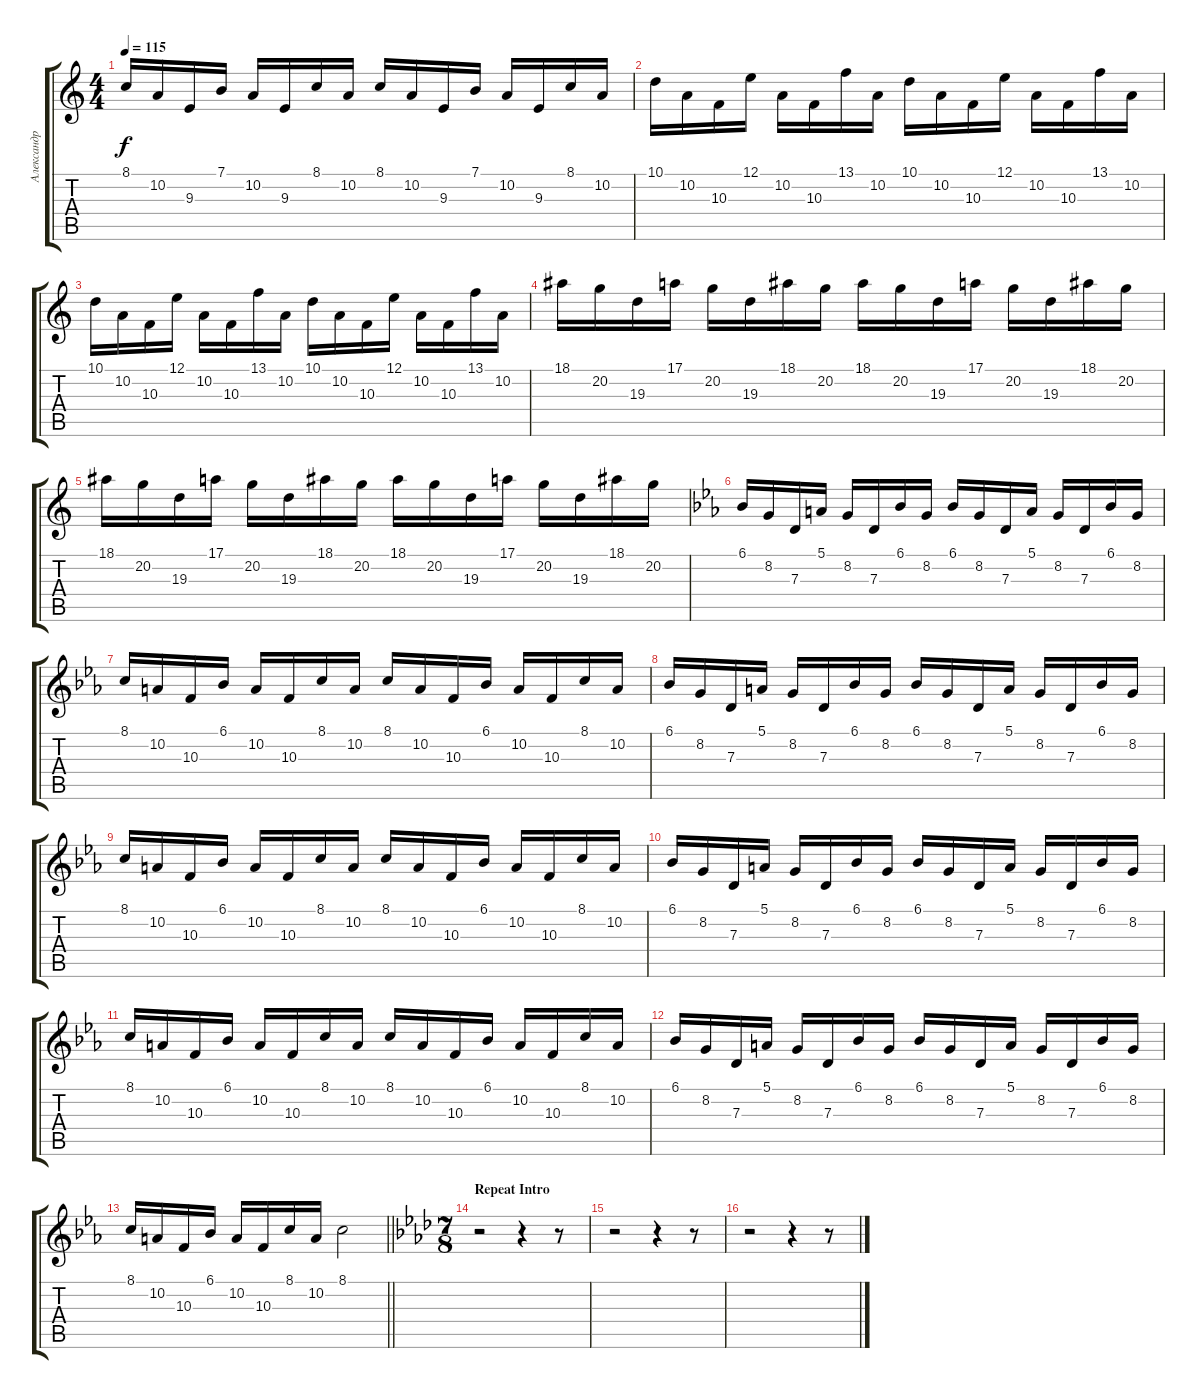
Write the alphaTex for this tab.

\track ("Александр Андрюхин" "Александр ") {instrument electricgrandpiano}
\staff {score tabs}
\tuning (E4 B3 G3 D3 A2 E2) {hide}
\ts (4 4)
\tempo 115
\clef g2
\ks c
8.1.16{dy f} 10.2.16 9.3.16 7.1.16 10.2.16 9.3.16 8.1.16 10.2.16 8.1.16 10.2.16 9.3.16 7.1.16 10.2.16 9.3.16 8.1.16 10.2.16 |
10.1.16 10.2.16 10.3.16 12.1.16 10.2.16 10.3.16 13.1.16 10.2.16 10.1.16 10.2.16 10.3.16 12.1.16 10.2.16 10.3.16 13.1.16 10.2.16 |
10.1.16 10.2.16 10.3.16 12.1.16 10.2.16 10.3.16 13.1.16 10.2.16 10.1.16 10.2.16 10.3.16 12.1.16 10.2.16 10.3.16 13.1.16 10.2.16 |
18.1.16 20.2.16 19.3.16 17.1.16 20.2.16 19.3.16 18.1.16 20.2.16 18.1.16 20.2.16 19.3.16 17.1.16 20.2.16 19.3.16 18.1.16 20.2.16 |
18.1.16 20.2.16 19.3.16 17.1.16 20.2.16 19.3.16 18.1.16 20.2.16 18.1.16 20.2.16 19.3.16 17.1.16 20.2.16 19.3.16 18.1.16 20.2.16 |
\ks eb
6.1.16 8.2.16 7.3.16 5.1.16 8.2.16 7.3.16 6.1.16 8.2.16 6.1.16 8.2.16 7.3.16 5.1.16 8.2.16 7.3.16 6.1.16 8.2.16 |
8.1.16 10.2.16 10.3.16 6.1.16 10.2.16 10.3.16 8.1.16 10.2.16 8.1.16 10.2.16 10.3.16 6.1.16 10.2.16 10.3.16 8.1.16 10.2.16 |
6.1.16 8.2.16 7.3.16 5.1.16 8.2.16 7.3.16 6.1.16 8.2.16 6.1.16 8.2.16 7.3.16 5.1.16 8.2.16 7.3.16 6.1.16 8.2.16 |
8.1.16 10.2.16 10.3.16 6.1.16 10.2.16 10.3.16 8.1.16 10.2.16 8.1.16 10.2.16 10.3.16 6.1.16 10.2.16 10.3.16 8.1.16 10.2.16 |
6.1.16 8.2.16 7.3.16 5.1.16 8.2.16 7.3.16 6.1.16 8.2.16 6.1.16 8.2.16 7.3.16 5.1.16 8.2.16 7.3.16 6.1.16 8.2.16 |
8.1.16 10.2.16 10.3.16 6.1.16 10.2.16 10.3.16 8.1.16 10.2.16 8.1.16 10.2.16 10.3.16 6.1.16 10.2.16 10.3.16 8.1.16 10.2.16 |
6.1.16 8.2.16 7.3.16 5.1.16 8.2.16 7.3.16 6.1.16 8.2.16 6.1.16 8.2.16 7.3.16 5.1.16 8.2.16 7.3.16 6.1.16 8.2.16 |
\barLineRight lightlight
8.1.16 10.2.16 10.3.16 6.1.16 10.2.16 10.3.16 8.1.16 10.2.16 8.1.2 |
\ts (7 8)
\section ("" "Repeat Intro")
\ks ab
r.2 r.4 r.8 |
r.2 r.4 r.8 |
r.2 r.4 r.8
